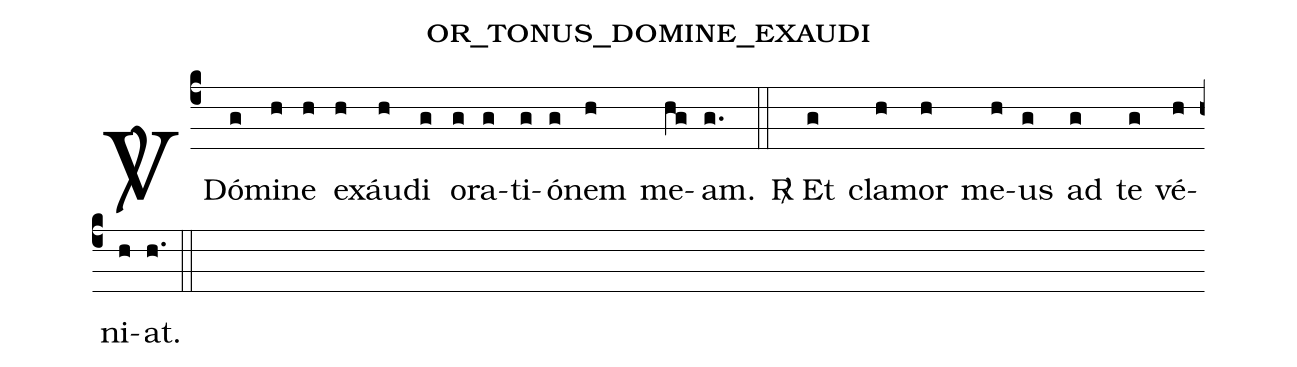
name:or_tonus_domine_exaudi;
%%
(c4) <sp>V/</sp> Dó(g)mi(h)ne(h) ex(h)áu(h)di(g) o(g)ra(g)ti(g)ó(g)nem(h) me(hg)am.(g.) (::) <sp>R/</sp> Et(g) cla(h)mor(h) me(h)us(g) ad(g) te(g) vé(h)ni(h)at.(h.) (::)
